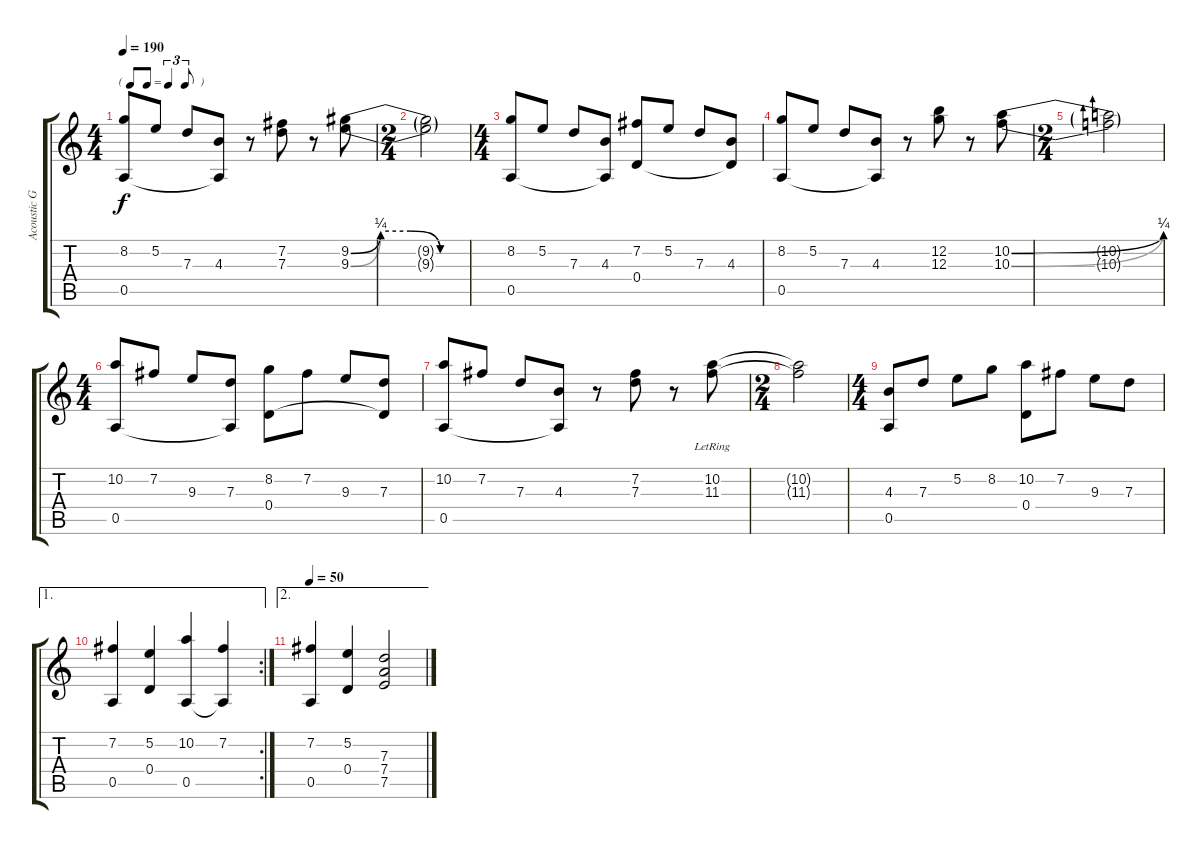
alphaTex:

\track ("Acoustic Guitar" "Acoustic G") {instrument acousticguitarsteel}
\staff {score tabs}
\tuning (E4 B3 G3 D3 A2 E2) {hide}
\ts (4 4)
\tf triplet8th
\tempo 190
\clef g2
\ks c
(8.2 0.5).8{dy f} 5.2.8 7.3.8 (4.3 0.5{t}).8 r.8 (7.2 7.3).8 r.8 (9.2{be (custom 0 0 15 1 30 1 45 0 60 0)} 9.3{be (custom 0 0 15 1 30 1 45 0 60 0)}).8 |
\ts (2 4)
(9.2{t} 9.3{t}).2 |
\ts (4 4)
(8.2 0.5).8 5.2.8 7.3.8 (4.3 0.5{t}).8 (7.2 0.4).8 5.2.8 7.3.8 (4.3 0.4{t}).8 |
(8.2 0.5).8 5.2.8 7.3.8 (4.3 0.5{t}).8 r.8 (12.2 12.3).8 r.8 (10.2{be (bend 0 0 60 1)} 10.3{be (bend 0 0 60 1)}).8 |
\ts (2 4)
(10.2{t} 10.3{t}).2 |
\ts (4 4)
(10.2 0.5).8 7.2.8 9.3.8 (7.3 0.5{t}).8 (8.2 0.4).8 7.2.8 9.3.8 (7.3 0.4{t}).8 |
(10.2 0.5).8 7.2.8 7.3.8 (4.3 0.5{t}).8 r.8 (7.2 7.3).8 r.8 (10.2{lr} 11.3{lr}).8 |
\ts (2 4)
(10.2{t} 11.3{t}).2 |
\ts (4 4)
(4.3 0.5).8 7.3.8 5.2.8 8.2.8 (10.2 0.4).8 7.2.8 9.3.8 7.3.8 |
\ae 1
\rc 2
(7.2 0.5).4 (5.2 0.4).4 (10.2 0.5).4 (7.2 0.5{t}).4 |
\ae 2
\tempo 50
(7.2 0.5).4 (5.2 0.4).4 (7.3 7.4 7.5).2
